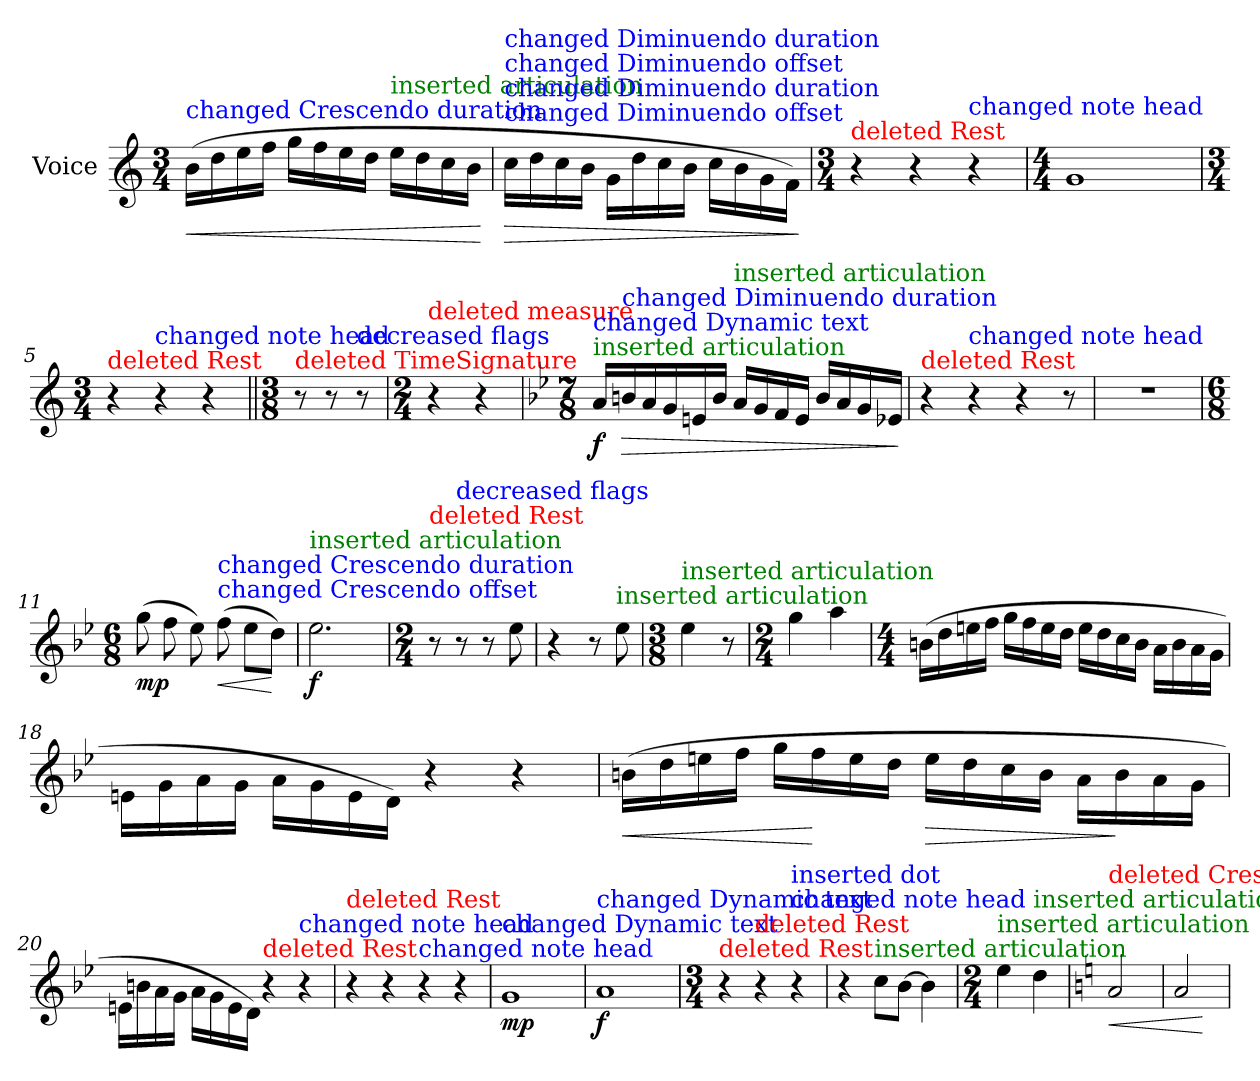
**kern	**dynam
*part1	*part1
*staff1	*staff1
*I"Voice	*
*I'Voice	*
*clefG2	*
*k[]	*
*M3/4	*
=1	=1
!LO:TX:color=#0000FF:t=changed Crescendo duration	!
!	!LO:HP:b
(>16b\LL	<
16dd\	.
16ee\	.
16ff\JJ	.
16gg\LL	.
16ff\	.
16ee\	.
16dd\JJ	.
!LO:TX:color=#008000:t=inserted articulation	!
16eei\LL	.
16dd\	.
16cc\	.
16b\JJ	.
.	[
=2	=2
!LO:TX:color=#0000FF:t=changed Diminuendo offset	!
!LO:TX:color=#0000FF:t=changed Diminuendo duration	!
!LO:TX:color=#0000FF:t=changed Diminuendo offset	!
!LO:TX:color=#0000FF:t=changed Diminuendo duration	!
!	!LO:HP:b
16cc\LL	>
16dd\	.
16cc\	.
16b\JJ	.
16g\LL	.
16dd\	.
16cc\	.
16b\JJ	.
16cc\LL	.
16b\	.
16g\	.
16f\JJ)	.
.	]
=3	=3
*M3/4	*
!LO:TX:color=#FF0000:t=deleted Rest	!
4r	.
4r	.
!LO:TX:color=#0000FF:t=changed note head	!
4r	.
=4	=4
*M4/4	*
1g	.
=5	=5
*M3/4	*
!LO:TX:color=#FF0000:t=deleted Rest	!
4r	.
!LO:TX:color=#0000FF:t=changed note head	!
4r	.
4r	.
=6||	=6||
*M3/8	*
!LO:TX:color=#FF0000:t=deleted TimeSignature	!
8r	.
8r	.
!LO:TX:color=#0000FF:t=decreased flags	!
8r	.
=7	=7
*M2/4	*
!LO:TX:color=#FF0000:t=deleted measure	!
4r	.
4r	.
=8	=8
*k[b-e-]	*
*M7/8	*
!LO:TX:color=#008000:t=inserted articulation	!
!LO:TX:color=#0000FF:t=changed Dynamic text	!
!	!LO:DY:b
16ai/LL	f
!LO:TX:color=#0000FF:t=changed Diminuendo duration	!
!	!LO:HP:b
16bn/	>
16a/	.
16g/	.
16en/	.
16b/JJ	.
!LO:TX:color=#008000:t=inserted articulation	!
16ai/LL	.
16g/	.
16f/	.
16e/JJ	.
16b/LL	.
16a/	.
16g/	.
16e-X/JJ	.
.	]
=9	=9
!LO:TX:color=#FF0000:t=deleted Rest	!
4r	.
!LO:TX:color=#0000FF:t=changed note head	!
4r	.
4r	.
8r	.
=10	=10
2..r	.
=11	=11
*M6/8	*
!	!LO:DY:b
(>8gg\	mp
8ff\	.
8ee-\)	.
!LO:TX:color=#0000FF:t=changed Crescendo offset	!
!LO:TX:color=#0000FF:t=changed Crescendo duration	!
!	!LO:HP:b
(>8ff\	<
8ee-\L	.
8dd\J)	[
=12	=12
!LO:TX:color=#008000:t=inserted articulation	!
!	!LO:DY:b
2.ee-i\	f
=13	=13
*M2/4	*
!LO:TX:color=#FF0000:t=deleted Rest	!
8r	.
!LO:TX:color=#0000FF:t=decreased flags	!
8r	.
8r	.
8ee-\	.
=14	=14
4r	.
8r	.
!LO:TX:color=#008000:t=inserted articulation	!
8ee-i\	.
=15	=15
*M3/8	*
!LO:TX:color=#008000:t=inserted articulation	!
4ee-i\	.
8r	.
=16	=16
*M2/4	*
4gg\	.
4aa\	.
=17	=17
*M4/4	*
(>16bn\LL	.
16dd\	.
16een\	.
16ff\JJ	.
16gg\LL	.
16ff\	.
16ee\	.
16dd\JJ	.
16ee\LL	.
16dd\	.
16cc\	.
16b\JJ	.
16a\LL	.
16b\	.
16a\	.
16g\JJ	.
=18	=18
16en\LL	.
16g\	.
16a\	.
16g\JJ	.
16a\LL	.
16g\	.
16e\	.
16d\JJ)	.
4r	.
4r	.
=19	=19
!	!LO:HP:b
(>16bn\LL	<
16dd\	.
16een\	.
16ff\JJ	.
16gg\LL	.
16ff\	[
16ee\	.
16dd\JJ	.
!	!LO:HP:b
16ee\LL	>
16dd\	.
16cc\	.
16b\JJ	.
16a\LL	.
16b\	]
16a\	.
16g\JJ	.
=20	=20
16en\LL	.
16bn\	.
16a\	.
16g\JJ	.
16a\LL	.
16g\	.
16e\	.
16d\JJ)	.
!LO:TX:color=#FF0000:t=deleted Rest	!
4r	.
!LO:TX:color=#0000FF:t=changed note head	!
4r	.
=21	=21
!LO:TX:color=#FF0000:t=deleted Rest	!
4r	.
4r	.
!LO:TX:color=#0000FF:t=changed note head	!
4r	.
4r	.
=22	=22
!LO:TX:color=#0000FF:t=changed Dynamic text	!
!	!LO:DY:b
1g	mp
=23	=23
!LO:TX:color=#0000FF:t=changed Dynamic text	!
!	!LO:DY:b
1a	f
=24	=24
*M3/4	*
!LO:TX:color=#FF0000:t=deleted Rest	!
4r	.
!LO:TX:color=#FF0000:t=deleted Rest	!
4r	.
!LO:TX:color=#0000FF:t=changed note head	!
!LO:TX:color=#0000FF:t=inserted dot	!
4r	.
=25	=25
4r	.
!LO:TX:color=#008000:t=inserted articulation	!
8cci\L	.
[8b-\J	.
4b-\]	.
=26	=26
*M2/4	*
!LO:TX:color=#008000:t=inserted articulation	!
4ee-i\	.
!LO:TX:color=#008000:t=inserted articulation	!
4ddi\	.
=27	=27
*k[]	*
!LO:TX:color=#FF0000:t=deleted Crescendo	!
!	!LO:HP:b
2a/	<
=28	=28
2a/	.
.	[
=	=
*-	*-
